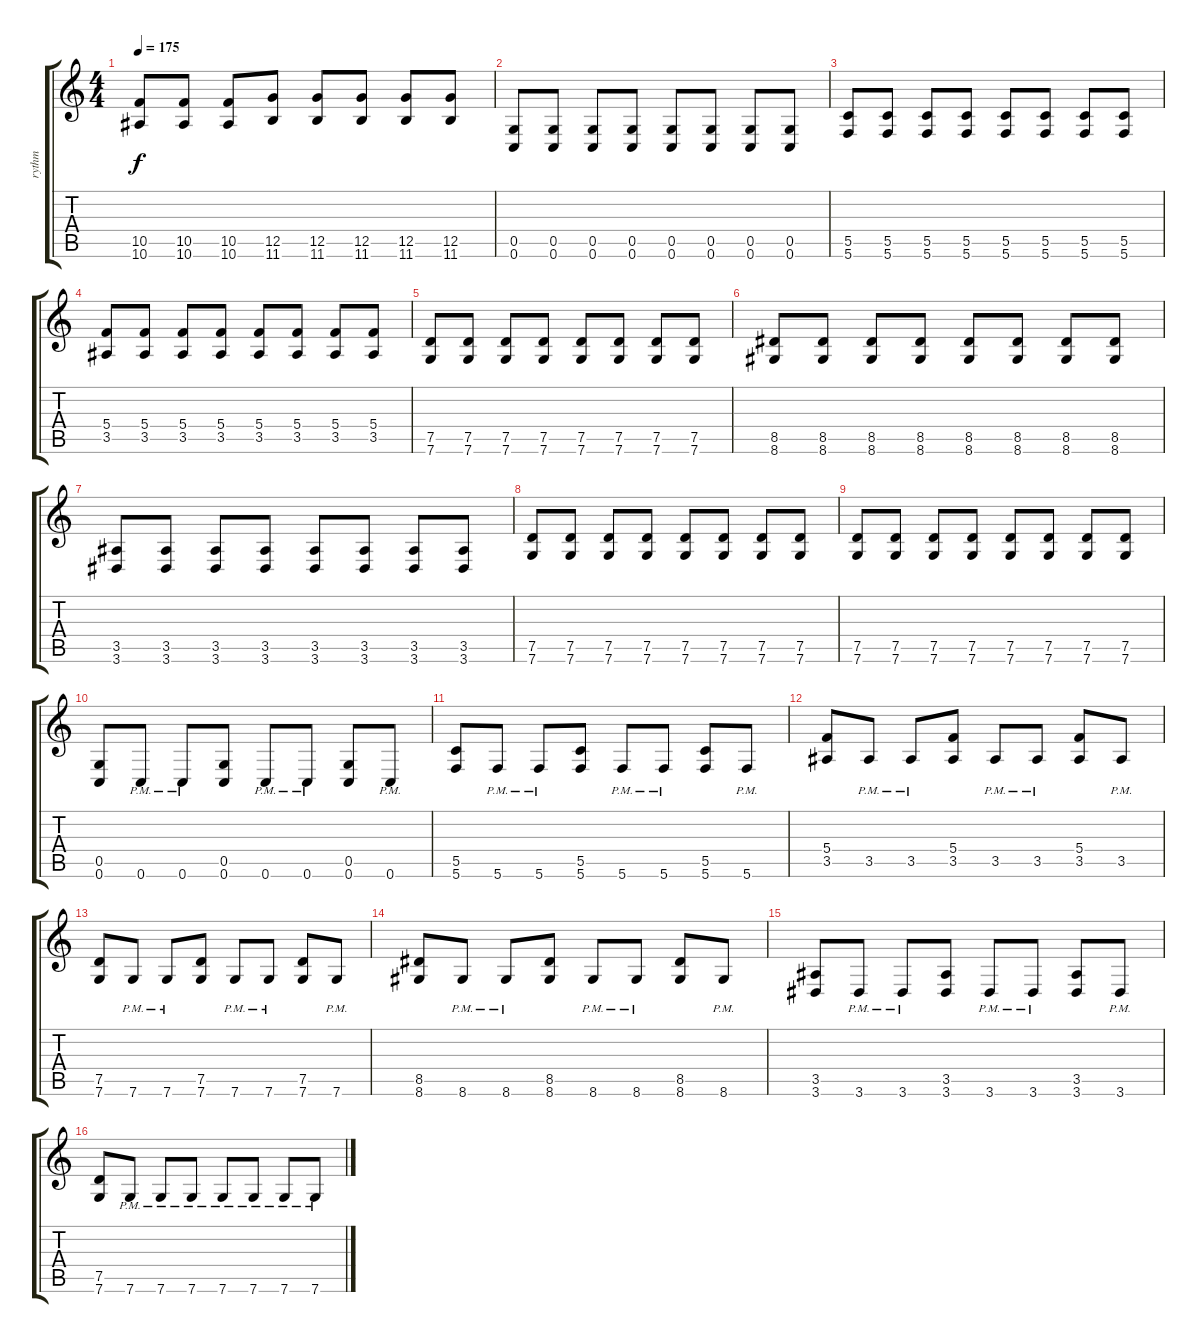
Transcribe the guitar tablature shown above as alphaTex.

\track ("rythm" "rythm") {instrument overdrivenguitar}
\staff {score tabs}
\tuning (D4 A3 F3 C3 G2 C2) {hide}
\ts (4 4)
\tempo 175
\clef g2
\ks c
(10.5 10.6).8{dy f} (10.5 10.6).8 (10.5 10.6).8 (12.5 11.6).8 (12.5 11.6).8 (12.5 11.6).8 (12.5 11.6).8 (12.5 11.6).8 |
(0.5 0.6).8 (0.5 0.6).8 (0.5 0.6).8 (0.5 0.6).8 (0.5 0.6).8 (0.5 0.6).8 (0.5 0.6).8 (0.5 0.6).8 |
(5.5 5.6).8 (5.5 5.6).8 (5.5 5.6).8 (5.5 5.6).8 (5.5 5.6).8 (5.5 5.6).8 (5.5 5.6).8 (5.5 5.6).8 |
(5.4 3.5).8 (5.4 3.5).8 (5.4 3.5).8 (5.4 3.5).8 (5.4 3.5).8 (5.4 3.5).8 (5.4 3.5).8 (5.4 3.5).8 |
(7.5 7.6).8 (7.5 7.6).8 (7.5 7.6).8 (7.5 7.6).8 (7.5 7.6).8 (7.5 7.6).8 (7.5 7.6).8 (7.5 7.6).8 |
(8.5 8.6).8 (8.5 8.6).8 (8.5 8.6).8 (8.5 8.6).8 (8.5 8.6).8 (8.5 8.6).8 (8.5 8.6).8 (8.5 8.6).8 |
(3.5 3.6).8 (3.5 3.6).8 (3.5 3.6).8 (3.5 3.6).8 (3.5 3.6).8 (3.5 3.6).8 (3.5 3.6).8 (3.5 3.6).8 |
(7.5 7.6).8 (7.5 7.6).8 (7.5 7.6).8 (7.5 7.6).8 (7.5 7.6).8 (7.5 7.6).8 (7.5 7.6).8 (7.5 7.6).8 |
(7.5 7.6).8 (7.5 7.6).8 (7.5 7.6).8 (7.5 7.6).8 (7.5 7.6).8 (7.5 7.6).8 (7.5 7.6).8 (7.5 7.6).8 |
(0.5 0.6).8 0.6{pm}.8 0.6{pm}.8 (0.5 0.6).8 0.6{pm}.8 0.6{pm}.8 (0.5 0.6).8 0.6{pm}.8 |
(5.5 5.6).8 5.6{pm}.8 5.6{pm}.8 (5.5 5.6).8 5.6{pm}.8 5.6{pm}.8 (5.5 5.6).8 5.6{pm}.8 |
(5.4 3.5).8 3.5{pm}.8 3.5{pm}.8 (5.4 3.5).8 3.5{pm}.8 3.5{pm}.8 (5.4 3.5).8 3.5{pm}.8 |
(7.5 7.6).8 7.6{pm}.8 7.6{pm}.8 (7.5 7.6).8 7.6{pm}.8 7.6{pm}.8 (7.5 7.6).8 7.6{pm}.8 |
(8.5 8.6).8 8.6{pm}.8 8.6{pm}.8 (8.5 8.6).8 8.6{pm}.8 8.6{pm}.8 (8.5 8.6).8 8.6{pm}.8 |
(3.5 3.6).8 3.6{pm}.8 3.6{pm}.8 (3.5 3.6).8 3.6{pm}.8 3.6{pm}.8 (3.5 3.6).8 3.6{pm}.8 |
(7.5 7.6).8 7.6{pm}.8 7.6{pm}.8 7.6{pm}.8 7.6{pm}.8 7.6{pm}.8 7.6{pm}.8 7.6{pm}.8
